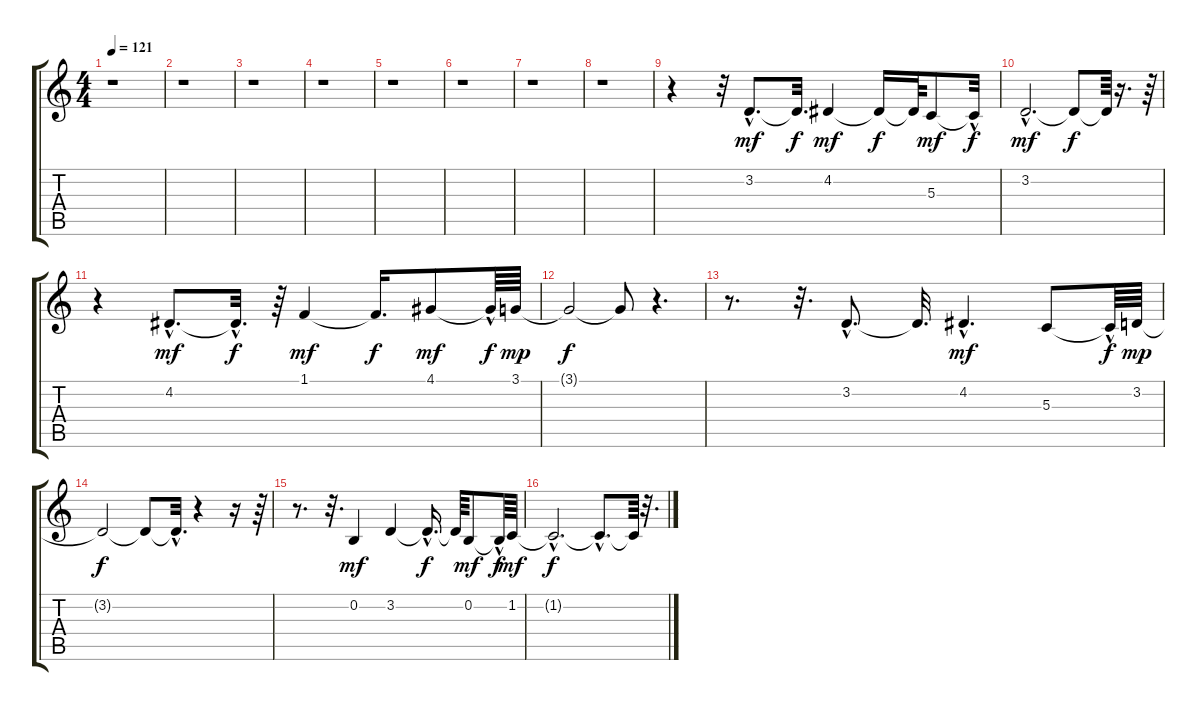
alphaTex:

\track "" {instrument choiraahs}
\staff {score tabs}
\tuning (E4 B3 G3 D3 A2 E2) {hide}
\ts (4 4)
\tempo 121
\clef g2
\ks c
r.1{dy mf} |
r.1 |
r.1 |
r.1 |
r.1 |
r.1 |
r.1 |
r.1 |
r.4 r.32 3.2{hac}.8{d} 3.2{t}.32{d dy f} 4.2.4{dy mf} 4.2{t}.16{dy f} 4.2{t}.64 5.3.8{dy mf} 5.3{hac t}.32{dy f} |
3.2{hac}.2{d dy mf} 3.2{t}.8{dy f} 3.2{t}.64 r.16{d} r.64 |
r.4 4.2{hac}.8{d dy mf} 4.2{hac t}.32{d dy f} r.64 1.1.4{dy mf} 1.1{t}.16{d dy f} 4.1.8{dy mf} 4.1{hac t}.64{dy f} 3.1.64{dy mp} |
3.1{t}.2{dy f} 3.1{t}.8 r.4{d} |
r.8{d} r.32{d} 3.2{hac}.8{d} 3.2{t}.32{d} 4.2{hac}.4{d dy mf} 5.3.8 5.3{hac t}.64{dy f} 3.2.64{dy mp} |
3.2{t}.2{dy f} 3.2{t}.8 3.2{hac t}.32{d} r.4 r.16 r.64 |
r.8{d} r.32{d} 0.2.4{dy mf} 3.2.4 3.2{hac t}.16{d dy f} 3.2{t}.64 0.2.8{dy mf} 0.2{hac t}.64{dy f} 1.2.64{dy mf} |
1.2{hac t}.2{d dy f} 1.2{hac t}.8{d} 1.2{t}.64 r.32{d}
